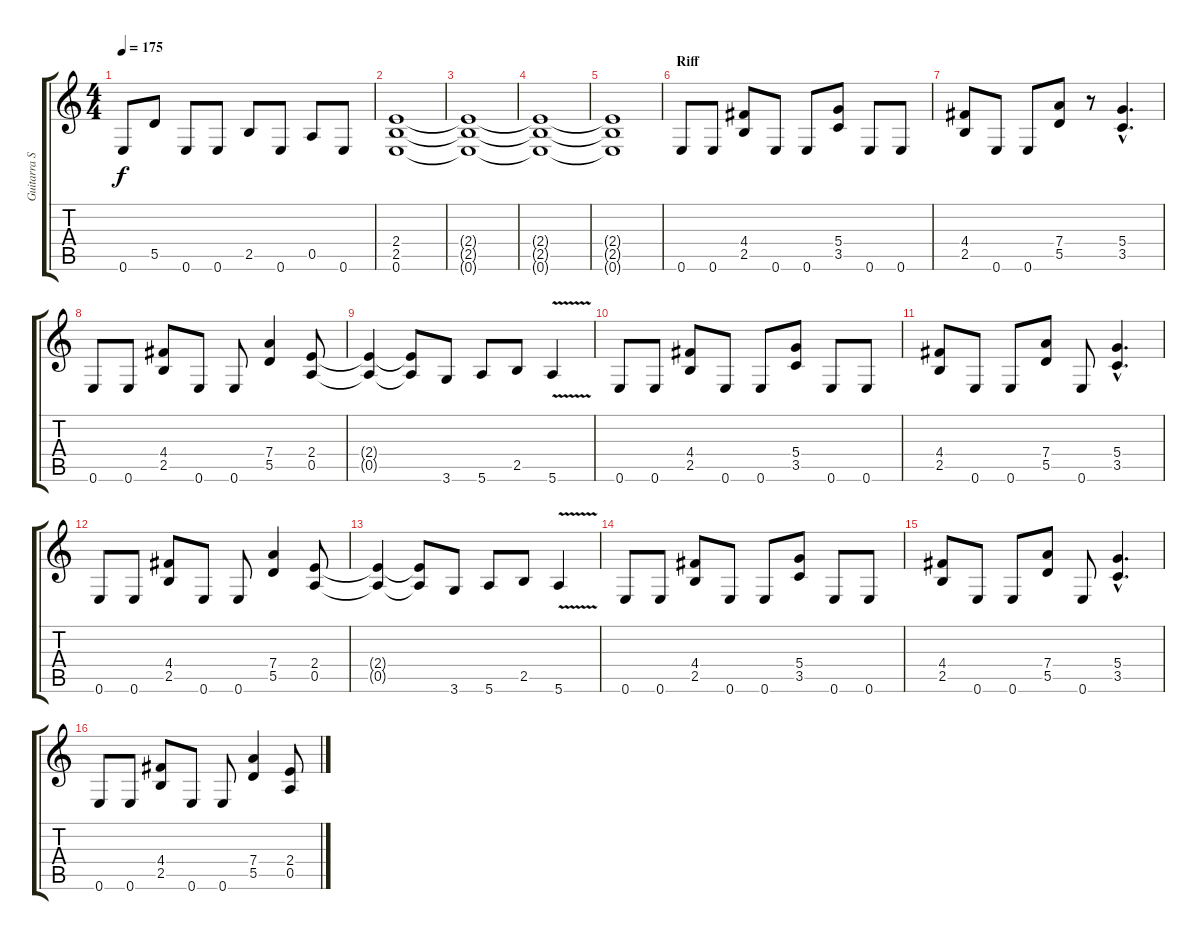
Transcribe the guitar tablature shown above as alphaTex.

\track ("Guitarra Solista" "Guitarra S") {instrument overdrivenguitar}
\staff {score tabs}
\tuning (E4 B3 G3 D3 A2 E2) {hide}
\ts (4 4)
\tempo 175
\clef g2
\ks c
0.6.8{dy f} 5.5.8 0.6.8 0.6.8 2.5.8 0.6.8 0.5.8 0.6.8 |
(2.4 2.5 0.6).1 |
(2.4{t} 2.5{t} 0.6{t}).1 |
(2.4{t} 2.5{t} 0.6{t}).1 |
(2.4{t} 2.5{t} 0.6{t}).1 |
\section ("" "Riff")
0.6.8 0.6.8 (4.4 2.5).8 0.6.8 0.6.8 (5.4 3.5).8 0.6.8 0.6.8 |
(4.4 2.5).8 0.6.8 0.6.8 (7.4 5.5).8 r.8 (5.4{hac} 3.5{hac}).4{d} |
0.6.8 0.6.8 (4.4 2.5).8 0.6.8 0.6.8 (7.4 5.5).4 (2.4 0.5).8 |
(2.4{t} 0.5{t}).4 (2.4{t} 0.5{t}).8 3.6.8 5.6.8 2.5.8 5.6{v}.4 |
0.6.8 0.6.8 (4.4 2.5).8 0.6.8 0.6.8 (5.4 3.5).8 0.6.8 0.6.8 |
(4.4 2.5).8 0.6.8 0.6.8 (7.4 5.5).8 0.6.8 (5.4{hac} 3.5{hac}).4{d} |
0.6.8 0.6.8 (4.4 2.5).8 0.6.8 0.6.8 (7.4 5.5).4 (2.4 0.5).8 |
(2.4{t} 0.5{t}).4 (2.4{t} 0.5{t}).8 3.6.8 5.6.8 2.5.8 5.6{v}.4 |
0.6.8 0.6.8 (4.4 2.5).8 0.6.8 0.6.8 (5.4 3.5).8 0.6.8 0.6.8 |
(4.4 2.5).8 0.6.8 0.6.8 (7.4 5.5).8 0.6.8 (5.4{hac} 3.5{hac}).4{d} |
0.6.8 0.6.8 (4.4 2.5).8 0.6.8 0.6.8 (7.4 5.5).4 (2.4 0.5).8
